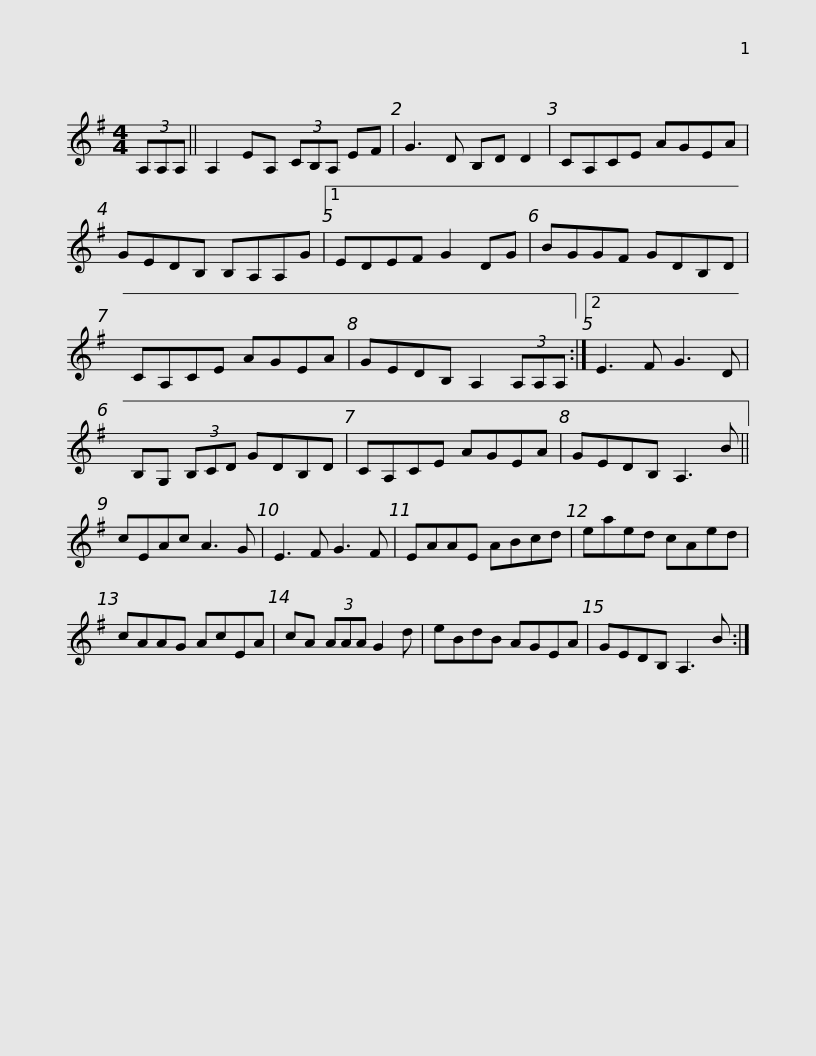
X:1
L:1/8
M:4/4
I:linebreak $
K:G
V:1 treble
V:1
 (3A,A,A, || A,2 EA, (3CB,A, EF | G3 D B,D D2 | CA,CE AGEA | GEDB, B,A,A,G |1 %5
 EDEF G2 DG |$ BGGF GDB,D | CA,CE AGEA | GEDB, A,2 (3A,A,A, :|2 E3 F G3 D | %10
 B,G, (3B,CD GDB,D |$ CA,CE AGEA | GEDB, A,3 B || cEAc A3 G | E3 F G3 F | %15
 EAAE ABcd | eaed cAed |$ cAAG AcEA | cA (3AAA G2 d | eBdB AGEA | %20
 GEDB, A,3 B :| %21
